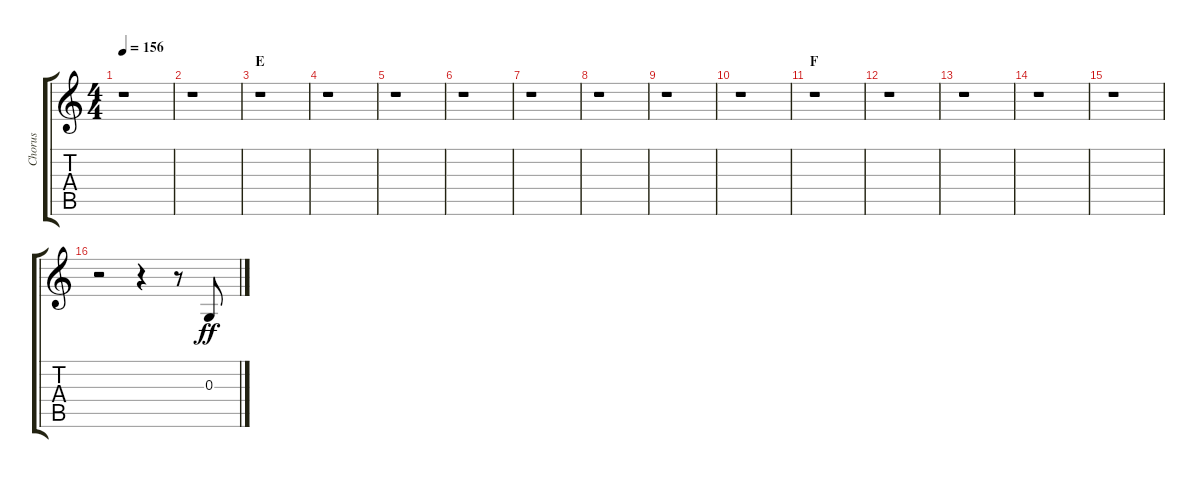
\track ("Chorus" "Chorus") {instrument voiceoohs}
\staff {score tabs}
\tuning (E4 B3 G3 D3 A2 E2) {hide}
\ts (4 4)
\tempo 156
\clef g2
\ks c
r.1{dy ff} |
r.1 |
\section ("" "E")
r.1 |
r.1 |
r.1 |
r.1 |
r.1 |
r.1 |
r.1 |
r.1 |
\section ("" "F")
r.1 |
r.1 |
r.1 |
r.1 |
r.1 |
r.2 r.4 r.8 0.3.8
